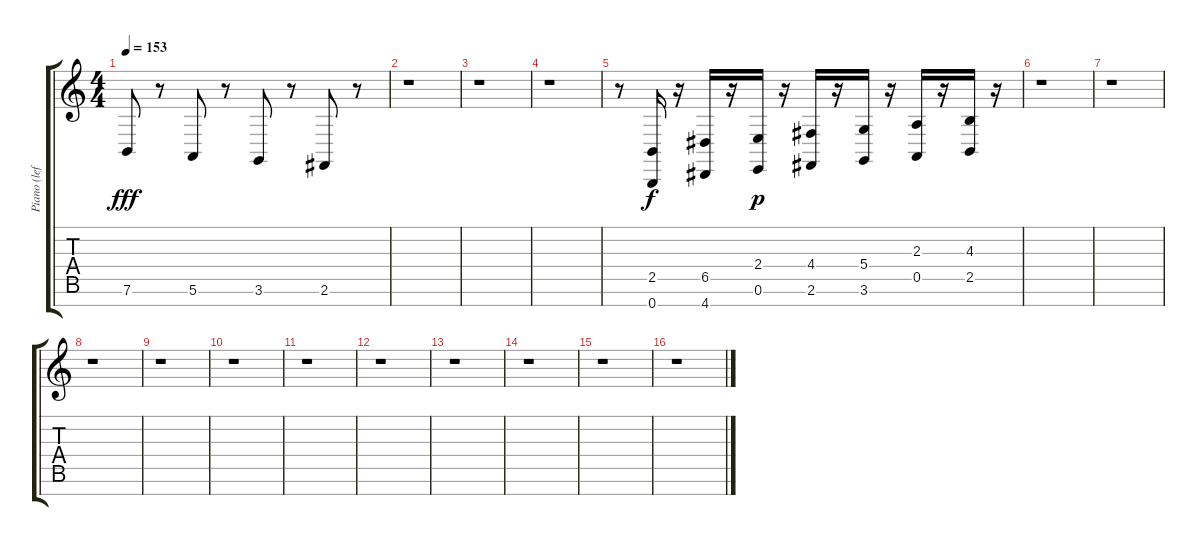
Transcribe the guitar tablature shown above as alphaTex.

\track ("Piano (left hand)" "Piano (lef") {instrument brightacousticpiano}
\staff {score tabs}
\tuning (E4 B3 G3 D3 A2 E2 B1) {hide}
\ts (4 4)
\tempo 153
\clef g2
\ks c
7.6.8{dy fff} r.8 5.6.8 r.8 3.6.8 r.8 2.6.8 r.8 |
r.1 |
r.1 |
r.1 |
r.8 (2.5 0.7).16{dy f} r.16 (6.5 4.7).16 r.16 (2.4 0.6).16{dy p} r.16 (4.4 2.6).16 r.16 (5.4 3.6).16 r.16 (2.3 0.5).16 r.16 (4.3 2.5).16 r.16 |
r.1 |
r.1 |
r.1 |
r.1 |
r.1 |
r.1 |
r.1 |
r.1 |
r.1 |
r.1 |
r.1
